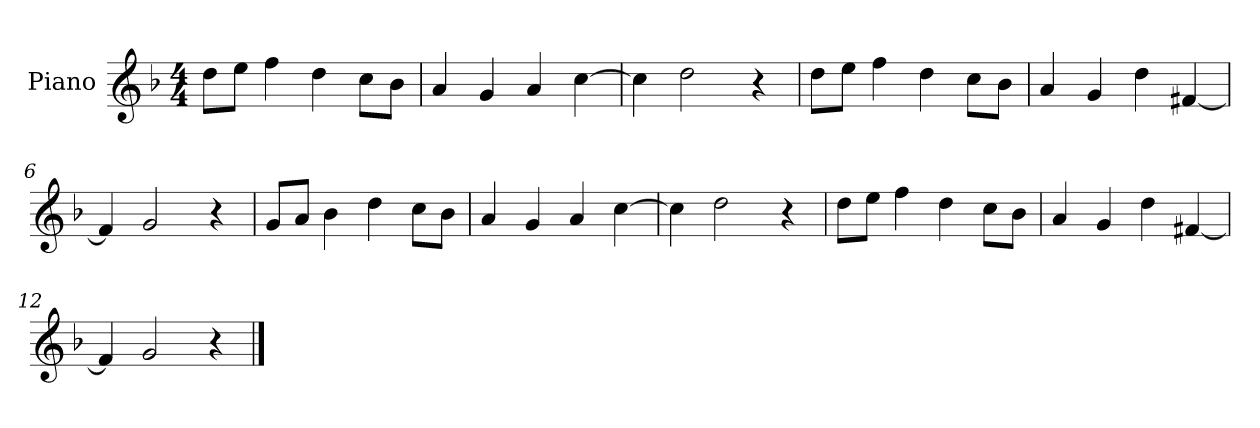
**kern
*part1
*staff1
*I"Piano
*I'P-no
*clefG2
*k[b-]
*M4/4
*MM90
=1
8dd\L
8ee\J
4ff\
4dd\
8cc\L
8b-\J
=2
4a/
4g/
4a/
[4cc\
=3
4cc\]
2dd\
4r
=4
8dd\L
8ee\J
4ff\
4dd\
8cc\L
8b-\J
=5
4a/
4g/
4dd\
[4f#X/
=6
4f#/]
2g/
4r
=7
8g/L
8a/J
4b-\
4dd\
8cc\L
8b-\J
!!LO:LB:g=z
=8
4a/
4g/
4a/
[4cc\
=9
4cc\]
2dd\
4r
=10
8dd\L
8ee\J
4ff\
4dd\
8cc\L
8b-\J
=11
4a/
4g/
4dd\
[4f#X/
=12
4f#/]
2g/
4r
==
*-
